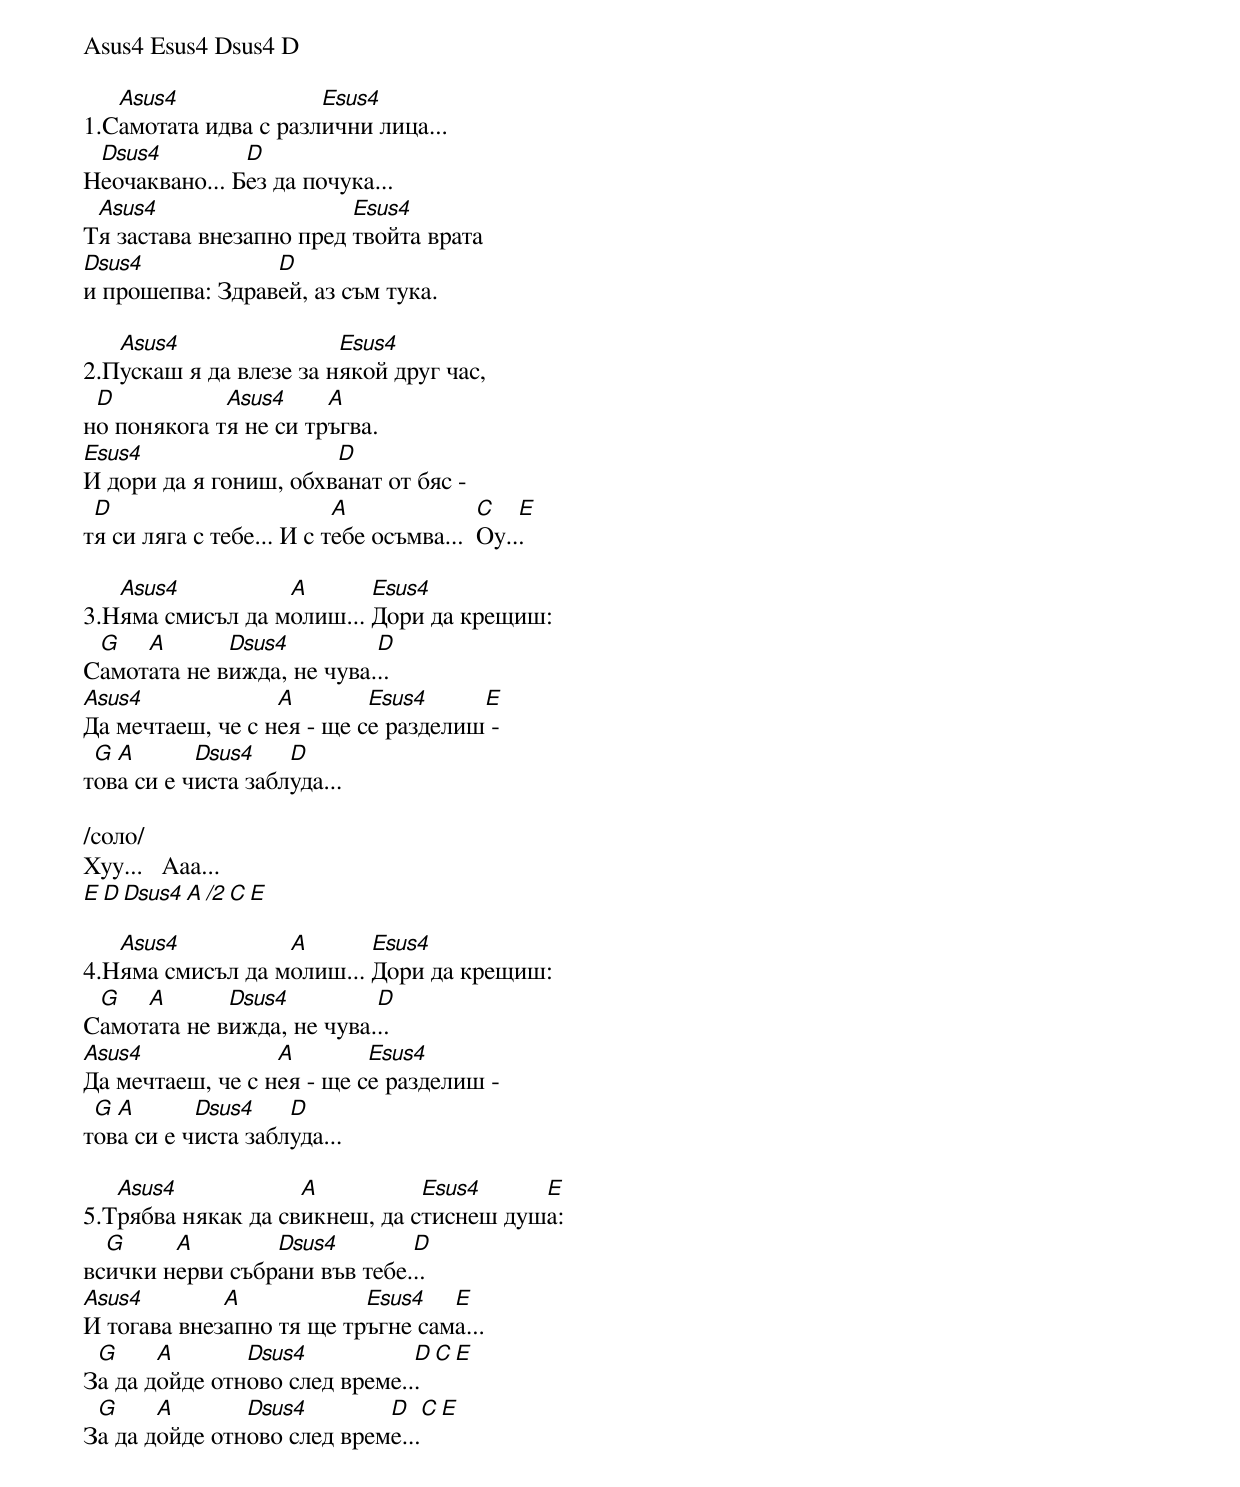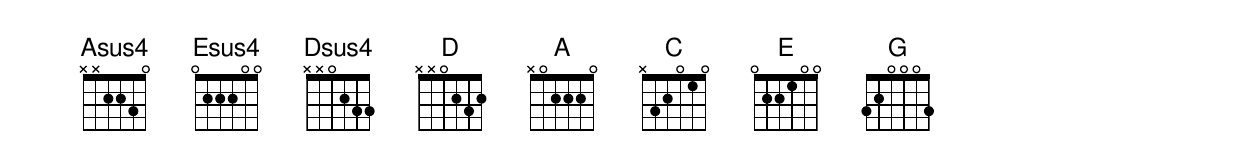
Asus4 Esus4 Dsus4 D

   Asus4              Esus4
1.Самотата идва с различни лица...
 Dsus4         D
Неочаквано... Без да почука...
 Asus4                   Esus4
Тя застава внезапно пред твойта врата
Dsus4            D
и прошепва: Здравей, аз съм тука.

   Asus4                Esus4
2.Пускаш я да влезе за някой друг час,
 D           Asus4     A
но понякога тя не си тръгва.
Esus4                  D
И дори да я гониш, обхванат от бяс -
 D                        A              C   E
тя си ляга с тебе... И с тебе осъмва...  Оу...

   Asus4          A       Esus4
3.Няма смисъл да молиш... Дори да крещиш:
 G   A       Dsus4         D
Самотата не вижда, не чува...
Asus4             A        Esus4     E
Да мечтаеш, че с нея - ще се разделиш -
 G A       Dsus4    D
това си е чиста заблуда...

/соло/
Хуу...   Aаа...
E  D   Dsus4 A /2 C E

   Asus4          A       Esus4
4.Няма смисъл да молиш... Дори да крещиш:
 G   A       Dsus4         D
Самотата не вижда, не чува...
Asus4             A        Esus4
Да мечтаеш, че с нея - ще се разделиш -
 G A       Dsus4    D
това си е чиста заблуда...

   Asus4            A          Esus4     E
5.Трябва някак да свикнеш, да стиснеш душа:
  G     A        Dsus4        D
всички нерви събрани във тебе...
Asus4        A            Esus4   E
И тогава внезапно тя ще тръгне сама...
 G     A       Dsus4           D     C  E
За да дойде отново след време...
 G     A       Dsus4        D     C  E
За да дойде отново след време...
